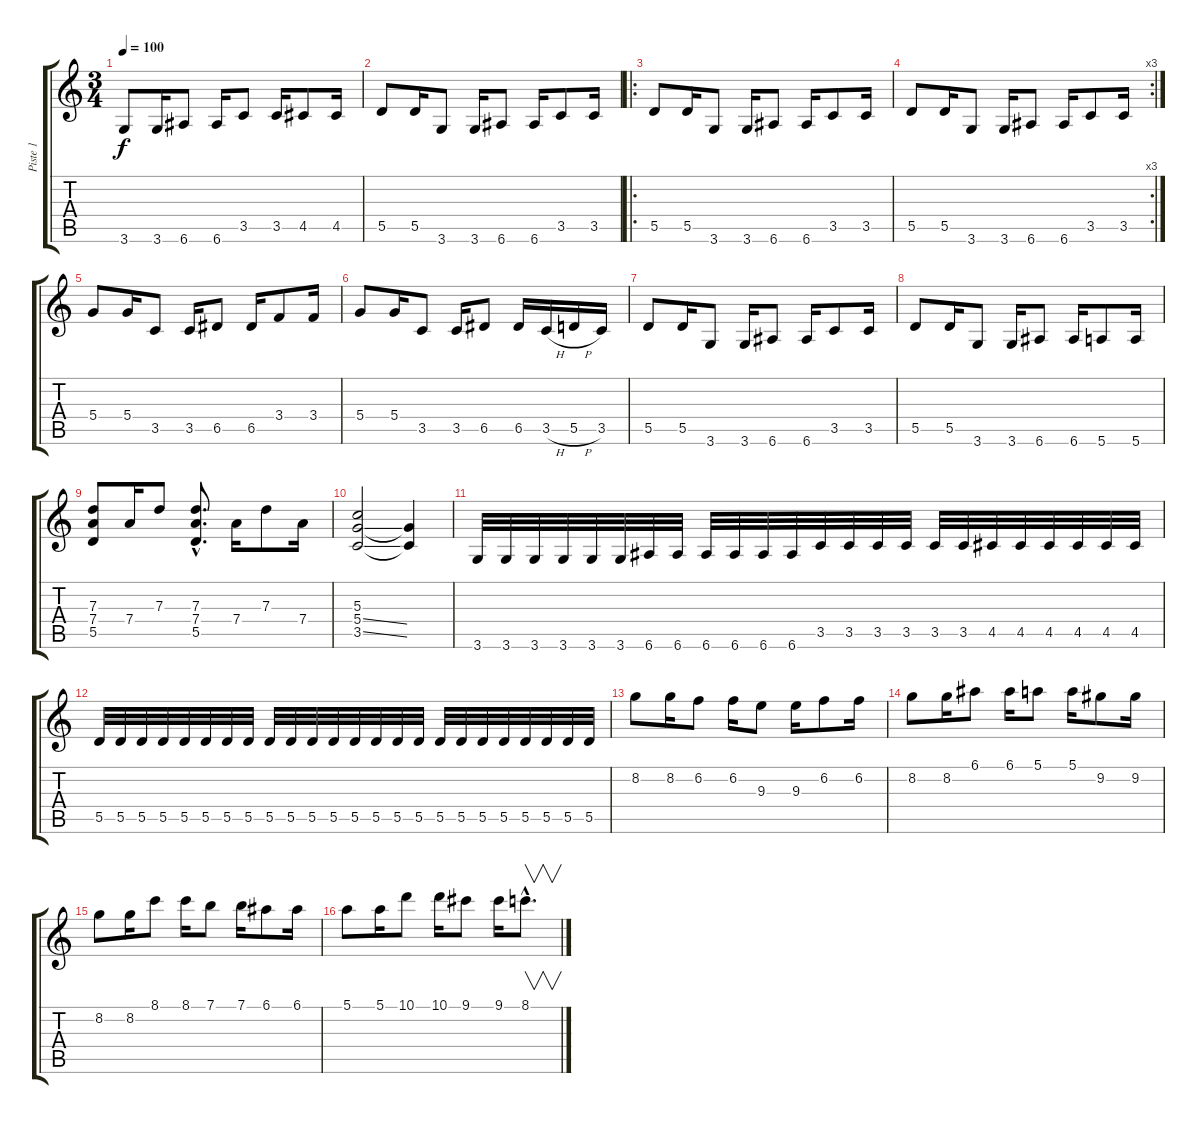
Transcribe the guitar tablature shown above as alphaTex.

\track ("Piste 1" "Piste 1") {instrument electricguitarclean}
\staff {score tabs}
\tuning (E4 B3 G3 D3 A2 E2) {hide}
\ts (3 4)
\tempo 100
\clef g2
\ks c
3.6.8{dy f} 3.6.16 6.6.8 6.6.16 3.5.8 3.5.16 4.5.8 4.5.16 |
5.5.8 5.5.16 3.6.8 3.6.16 6.6.8 6.6.16 3.5.8 3.5.16 |
\ro
5.5.8 5.5.16 3.6.8 3.6.16 6.6.8 6.6.16 3.5.8 3.5.16 |
\rc 3
5.5.8 5.5.16 3.6.8 3.6.16 6.6.8 6.6.16 3.5.8 3.5.16 |
5.4.8 5.4.16 3.5.8 3.5.16 6.5.8 6.5.16 3.4.8 3.4.16 |
5.4.8 5.4.16 3.5.8 3.5.16 6.5.8 6.5.16 3.5{h}.16 5.5{h}.16 3.5.16 |
5.5.8 5.5.16 3.6.8 3.6.16 6.6.8 6.6.16 3.5.8 3.5.16 |
5.5.8 5.5.16 3.6.8 3.6.16 6.6.8 6.6.16 5.6.8 5.6.16 |
(7.3 7.4 5.5).8 7.4.16 7.3.8 (7.3{hac} 7.4{hac} 5.5{hac}).8{d} 7.4.16 7.3.8 7.4.16 |
(5.3 5.4{ss} 3.5{ss}).2 (5.4{t} 3.5{t}).4 |
3.6.32 3.6.32 3.6.32 3.6.32 3.6.32 3.6.32 6.6.32 6.6.32 6.6.32 6.6.32 6.6.32 6.6.32 3.5.32 3.5.32 3.5.32 3.5.32 3.5.32 3.5.32 4.5.32 4.5.32 4.5.32 4.5.32 4.5.32 4.5.32 |
5.5.32 5.5.32 5.5.32 5.5.32 5.5.32 5.5.32 5.5.32 5.5.32 5.5.32 5.5.32 5.5.32 5.5.32 5.5.32 5.5.32 5.5.32 5.5.32 5.5.32 5.5.32 5.5.32 5.5.32 5.5.32 5.5.32 5.5.32 5.5.32 |
8.2.8 8.2.16 6.2.8 6.2.16 9.3.8 9.3.16 6.2.8 6.2.16 |
8.2.8 8.2.16 6.1.8 6.1.16 5.1.8 5.1.16 9.2.8 9.2.16 |
8.2.8 8.2.16 8.1.8 8.1.16 7.1.8 7.1.16 6.1.8 6.1.16 |
5.1.8 5.1.16 10.1.8 10.1.16 9.1.8 9.1.16 8.1{hac}.8{v d}
